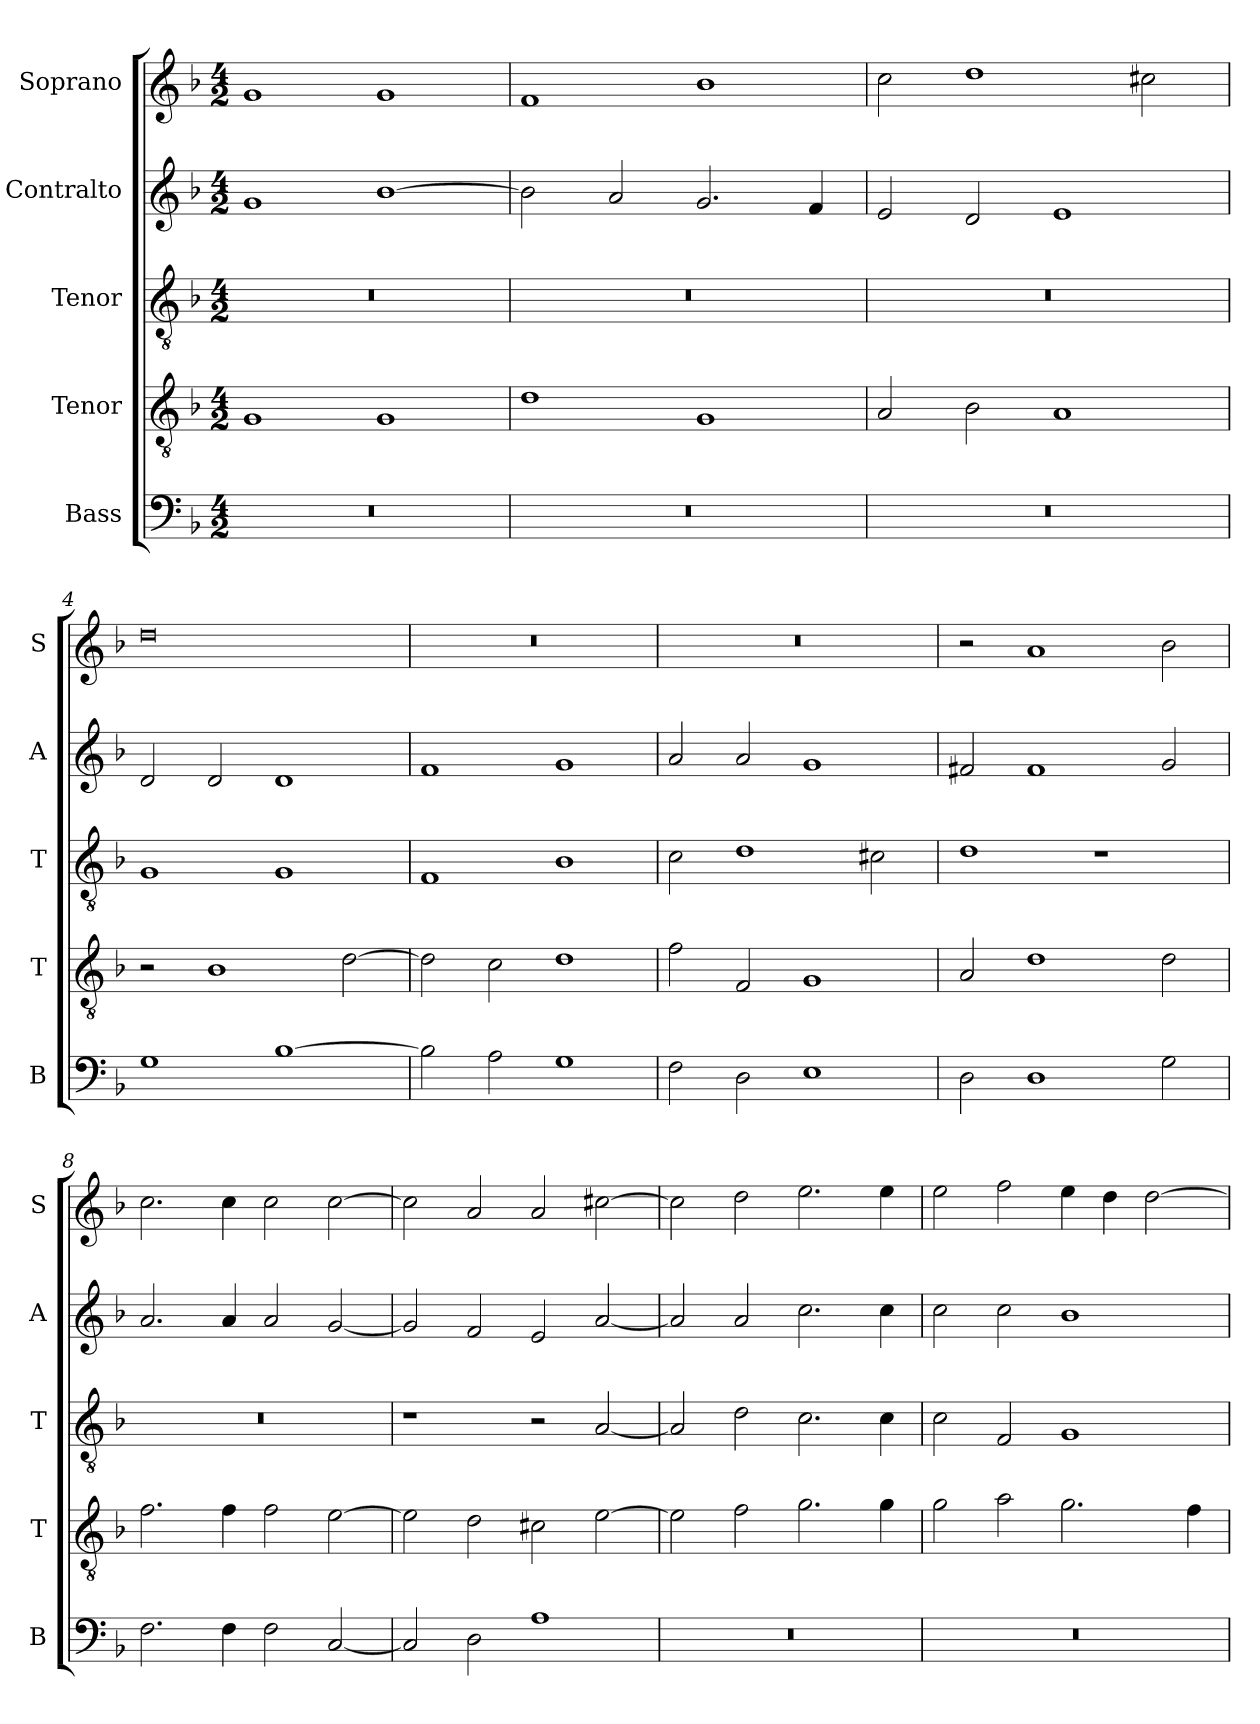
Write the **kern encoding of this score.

**kern	**kern	**kern	**kern	**kern
*part5	*part4	*part3	*part2	*part1
*staff5	*staff4	*staff3	*staff2	*staff1
*I"Bass	*I"Tenor	*I"Tenor	*I"Contralto	*I"Soprano
*I'B	*I'T	*I'T	*I'A	*I'S
*clefF4	*clefGv2	*clefGv2	*clefG2	*clefG2
*k[b-]	*k[b-]	*k[b-]	*k[b-]	*k[b-]
*G:dor	*G:dor	*G:dor	*G:dor	*G:dor
*M4/2	*M4/2	*M4/2	*M4/2	*M4/2
=1	=1	=1	=1	=1
0r	1G	0r	1g	1g
.	1G	.	[1b-	1g
=2	=2	=2	=2	=2
0r	1d	0r	2b-]	1f
.	.	.	2a	.
.	1G	.	2.g	1b-
.	.	.	4f	.
=3	=3	=3	=3	=3
0r	2A	0r	2e	2cc
.	2B-	.	2d	1dd
.	1A	.	1e	.
.	.	.	.	2cc#X
=4	=4	=4	=4	=4
1G	2r	1G	2d	0dd
.	1B-	.	2d	.
[1B-	.	1G	1d	.
.	[2d	.	.	.
=5	=5	=5	=5	=5
2B-]	2d]	1F	1f	0r
2A	2c	.	.	.
1G	1d	1B-	1g	.
=6	=6	=6	=6	=6
2F	2f	2c	2a	0r
2D	2F	1d	2a	.
1E	1G	.	1g	.
.	.	2c#X	.	.
=7	=7	=7	=7	=7
2D	2A	1d	2f#X	2r
1D	1d	.	1f#	1a
.	.	1r	.	.
2G	2d	.	2g	2b-
=8	=8	=8	=8	=8
2.F	2.f	0r	2.a	2.cc
4F	4f	.	4a	4cc
2F	2f	.	2a	2cc
[2C	[2e	.	[2g	[2cc
=9	=9	=9	=9	=9
2C]	2e]	1r	2g]	2cc]
2D	2d	.	2f	2a
1A	2c#X	2r	2e	2a
.	[2e	[2A	[2a	[2cc#X
=10	=10	=10	=10	=10
0r	2e]	2A]	2a]	2cc#]
.	2f	2d	2a	2dd
.	2.g	2.c	2.cc	2.ee
.	4g	4c	4cc	4ee
=11	=11	=11	=11	=11
0r	2g	2c	2cc	2ee
.	2a	2F	2cc	2ff
.	2.g	1G	1b-	4ee
.	.	.	.	4dd
.	.	.	.	[2dd
.	4f	.	.	.
=	=	=	=	=
*-	*-	*-	*-	*-
